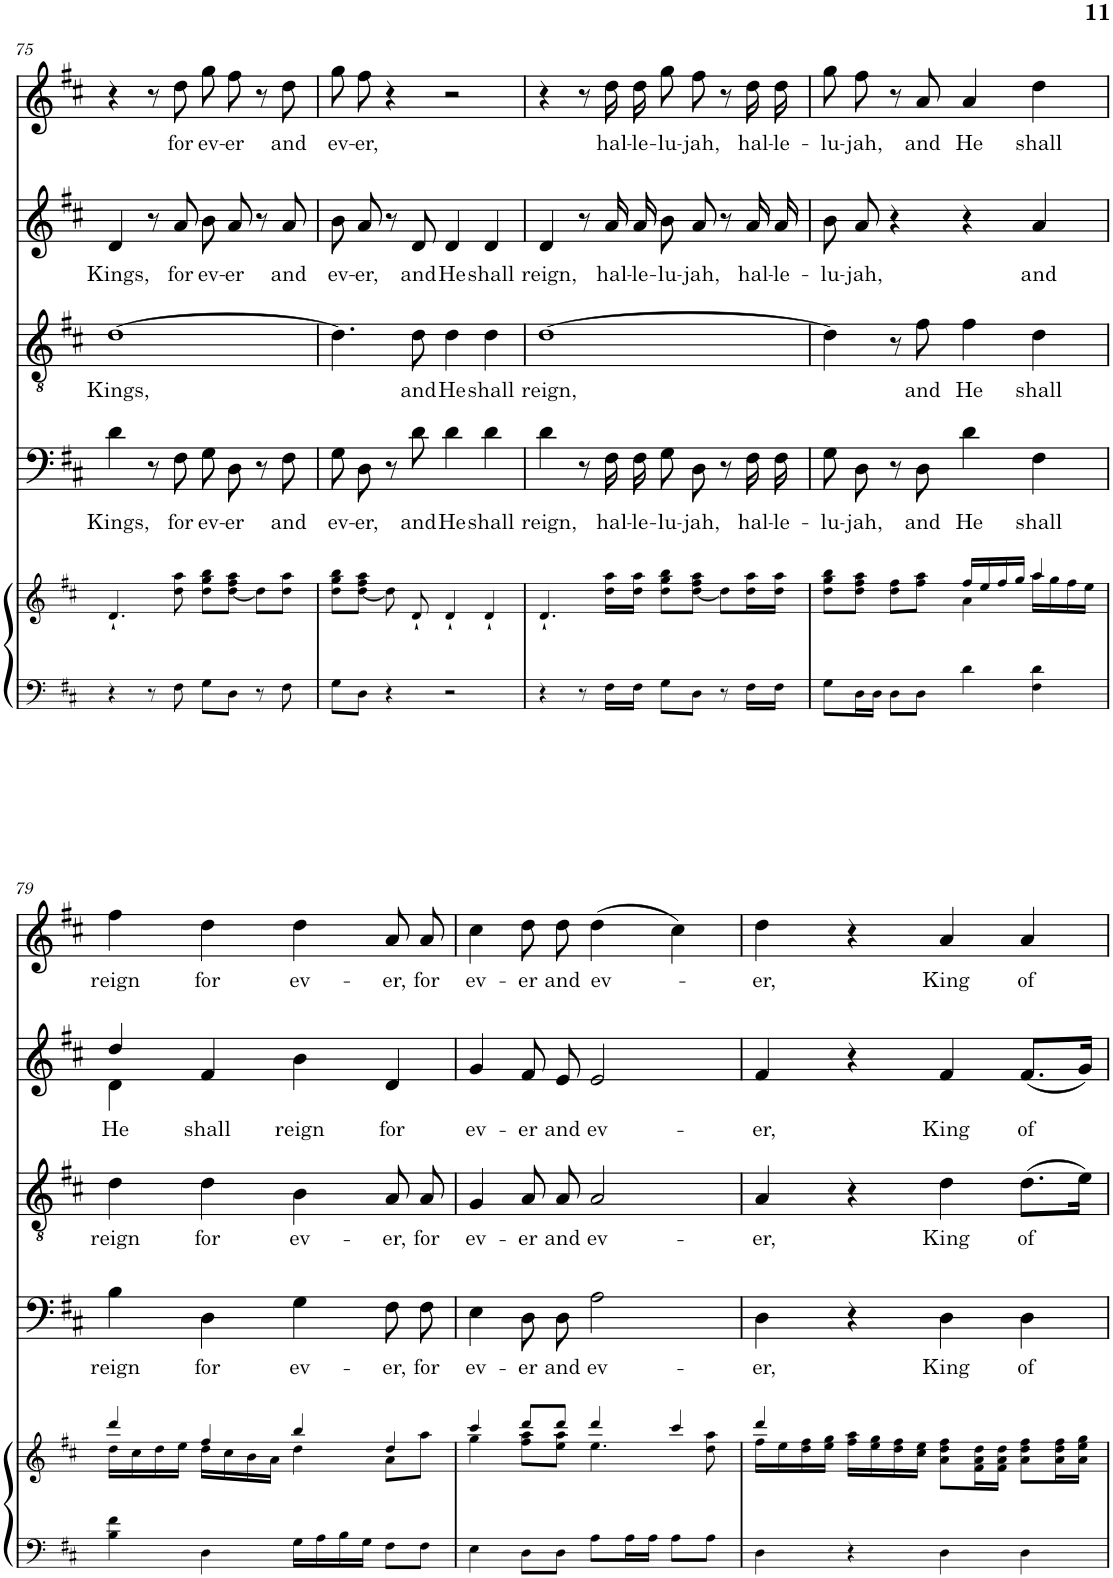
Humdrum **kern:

**kern	**kern	**kern	**text	**kern	**text	**kern	**text	**kern	**text
*part5	*part5	*part4	*part4	*part3	*part3	*part2	*part2	*part1	*part1
*staff6	*staff5	*staff4	*staff4	*staff3	*staff3	*staff2	*staff2	*staff1	*staff1
*I"Track 5	*	*I"Basso	*	*I"Tenore	*	*I"Alto	*	*I"Canto	*
!!LO:PB:g=z
*clefF4	*clefG2	*clefF4	*	*clefGv2	*	*clefG2	*	*clefG2	*
*k[f#c#]	*k[f#c#]	*k[f#c#]	*	*k[f#c#]	*	*k[f#c#]	*	*k[f#c#]	*
*D:	*D:	*D:	*	*D:	*	*D:	*	*D:	*
*M4/4	*M4/4	*M4/4	*	*M4/4	*	*M4/4	*	*M4/4	*
*met(c)	*met(c)	*met(c)	*	*met(c)	*	*met(c)	*	*met(c)	*
=75	=75	=75	=75	=75	=75	=75	=75	=75	=75
!	!	!	!LO:LY:b	!	!LO:LY:b	!	!LO:LY:b	!	!
4r	4.d-`/	4d-\	Kings,	[1d-	Kings,	4d-/	Kings,	4r	.
8r	.	8r	.	.	.	8r	.	8r	.
!	!	!	!LO:LY:b	!	!	!	!LO:LY:b	!	!LO:LY:b
8F\	8dd-\ 8aa-\	8F\	for	.	.	8a-/	for	8dd-\	for
!	!	!	!LO:LY:b	!	!	!	!LO:LY:b	!	!LO:LY:b
8G-\L	8dd-\ 8gg-\ 8bb-\L	8G-\L	ev-	.	.	8b-\	ev-	8gg-\L	ev-
!	!	!	!LO:LY:b	!	!	!	!LO:LY:b	!	!LO:LY:b
8D-\J	[8dd-\ 8ff\ 8aa-\J	8D-\J	-er	.	.	8a-/	-er	8ff\J	-er
8r	8dd-\L]	8r	.	.	.	8r	.	8r	.
!	!	!	!LO:LY:b	!	!	!	!LO:LY:b	!	!LO:LY:b
8F\	8dd-\ 8aa-\J	8F\	and	.	.	8a-/	and	8dd-\	and
=76	=76	=76	=76	=76	=76	=76	=76	=76	=76
!	!	!	!LO:LY:b	!	!	!	!LO:LY:b	!	!LO:LY:b
8G-\L	8dd-\ 8gg-\ 8bb-\L	8G-\L	ev-	4.d-\]	.	8b-\	ev-	8gg-\L	ev-
!	!	!	!LO:LY:b	!	!	!	!LO:LY:b	!	!LO:LY:b
8D-\J	[8dd-\ 8ff\ 8aa-\J	8D-\J	-er,	.	.	8a-/	-er,	8ff\J	-er,
4r	8dd-\]	8r	.	.	.	8r	.	4r	.
!	!	!	!LO:LY:b	!	!LO:LY:b	!	!LO:LY:b	!	!
.	8d-`/	8d-\	and	8d-\	and	8d-/	and	.	.
!	!	!	!LO:LY:b	!	!LO:LY:b	!	!LO:LY:b	!	!
2r	4d-`/	4d-\	He	4d-\	He	4d-/	He	2r	.
!	!	!	!LO:LY:b	!	!LO:LY:b	!	!LO:LY:b	!	!
.	4d-`/	4d-\	shall	4d-\	shall	4d-/	shall	.	.
=77	=77	=77	=77	=77	=77	=77	=77	=77	=77
!	!	!	!LO:LY:b	!	!LO:LY:b	!	!LO:LY:b	!	!
4r	4.d-`/	4d-\	reign,	[1d-	reign,	4d-/	reign,	4r	.
8r	.	8r	.	.	.	8r	.	8r	.
!	!	!	!LO:LY:b	!	!	!	!LO:LY:b	!	!LO:LY:b
16F\LL	16dd-\ 16aa-\LL	16F\LL	hal-	.	.	16a-/	hal-	16dd-\LL	hal-
!	!	!	!LO:LY:b	!	!	!	!LO:LY:b	!	!LO:LY:b
16F\JJ	16dd-\ 16aa-\JJ	16F\JJ	-le-	.	.	16a-/	-le-	16dd-\JJ	-le-
!	!	!	!LO:LY:b	!	!	!	!LO:LY:b	!	!LO:LY:b
8G-\L	8dd-\ 8gg-\ 8bb-\L	8G-\L	-lu-	.	.	8b-\	-lu-	8gg-\L	-lu-
!	!	!	!LO:LY:b	!	!	!	!LO:LY:b	!	!LO:LY:b
8D-\J	[8dd-\ 8ff\ 8aa-\J	8D-\J	-jah,	.	.	8a-/	-jah,	8ff\J	-jah,
8r	8dd-\L]	8r	.	.	.	8r	.	8r	.
!	!	!	!LO:LY:b	!	!	!	!LO:LY:b	!	!LO:LY:b
16F\LL	16dd-\ 16aa-\L	16F\LL	hal-	.	.	16a-/	hal-	16dd-\LL	hal-
!	!	!	!LO:LY:b	!	!	!	!LO:LY:b	!	!LO:LY:b
16F\JJ	16dd-\ 16aa-\JJ	16F\JJ	-le-	.	.	16a-/	-le-	16dd-\JJ	-le-
=78	=78	=78	=78	=78	=78	=78	=78	=78	=78
*	*^	*	*	*	*	*	*	*	*
!	!	!	!	!LO:LY:b	!	!	!	!LO:LY:b	!	!LO:LY:b
8G-\L	8dd-\ 8gg-\ 8bb-\L	2ryy	8G-\L	-lu-	4d-\]	.	8b-\	-lu-	8gg-\L	-lu-
!	!	!	!	!LO:LY:b	!	!	!	!LO:LY:b	!	!LO:LY:b
16D-\L	8dd-\ 8ff\ 8aa-\J	.	8D-\J	-jah,	.	.	8a-/	-jah,	8ff\J	-jah,
16D-\JJ	.	.	.	.	.	.	.	.	.	.
8D-\L	8dd-\ 8ff\L	.	8r	.	8r	.	4r	.	8r	.
!	!	!	!	!LO:LY:b	!	!LO:LY:b	!	!	!	!LO:LY:b
8D-\J	8ff\ 8aa-\J	.	8D-\	and	8f\	and	.	.	8a-/	and
!	!	!	!	!LO:LY:b	!	!LO:LY:b	!	!	!	!LO:LY:b
4d-\	4a-\	16ff/LL	4d-\	He	4f\	He	4r	.	4a-/	He
.	.	16ee-/	.	.	.	.	.	.	.	.
.	.	16ff/	.	.	.	.	.	.	.	.
.	.	16gg-/JJ	.	.	.	.	.	.	.	.
!	!	!	!	!LO:LY:b	!	!LO:LY:b	!	!LO:LY:b	!	!LO:LY:b
4F\ 4d-\	16aa-\LL	4aa-/	4F\	shall	4d-\	shall	4a-/	and	4dd-\	shall
.	16gg-\	.	.	.	.	.	.	.	.	.
.	16ff\	.	.	.	.	.	.	.	.	.
.	16ee-\JJ	.	.	.	.	.	.	.	.	.
!!LO:LB:g=z
=79	=79	=79	=79	=79	=79	=79	=79	=79	=79	=79
!	!	!	!	!LO:LY:b	!	!LO:LY:b	!	!LO:LY:b	!	!LO:LY:b
*	*	*	*	*	*	*	*^	*	*	*
4B-\ 4f\	4ddd-/	16dd-\LL	4B-\	reign	4d-\	reign	4dd-/	4d-\	He	4ff\	reign
.	.	16cc\	.	.	.	.	.	.	.	.	.
.	.	16dd-\	.	.	.	.	.	.	.	.	.
.	.	16ee-\JJ	.	.	.	.	.	.	.	.	.
!	!	!	!	!LO:LY:b	!	!LO:LY:b	!	!	!LO:LY:b	!	!LO:LY:b
4D-\	4ff/	16dd-\LL	4D-\	for	4d-\	for	4f/	4ryy	shall	4dd-\	for
.	.	16cc\	.	.	.	.	.	.	.	.	.
.	.	16b-\	.	.	.	.	.	.	.	.	.
.	.	16a-\JJ	.	.	.	.	.	.	.	.	.
!	!	!	!	!LO:LY:b	!	!LO:LY:b	!	!	!LO:LY:b	!	!LO:LY:b
16G-\LL	4bb-/	4dd-\	4G-\	ev-	4B-\	ev-	4ryy	4b-\	reign	4dd-\	ev-
16A-\	.	.	.	.	.	.	.	.	.	.	.
16B-\	.	.	.	.	.	.	.	.	.	.	.
16G-\JJ	.	.	.	.	.	.	.	.	.	.	.
!	!	!	!	!LO:LY:b	!	!LO:LY:b	!	!	!LO:LY:b	!	!LO:LY:b
8F\L	4dd-/	8a-\L	8F\L	-er,	8A-/	-er,	4d-/	4ryy	for	8a-/L	-er,
!	!	!	!	!LO:LY:b	!	!LO:LY:b	!	!	!	!	!LO:LY:b
8F\J	.	8aa-\J	8F\J	for	8A-/	for	.	.	.	8a-/J	for
*	*	*	*	*	*	*	*v	*v	*	*	*
=80	=80	=80	=80	=80	=80	=80	=80	=80	=80	=80
!	!	!	!	!LO:LY:b	!	!LO:LY:b	!	!LO:LY:b	!	!LO:LY:b
4E-\	4ccc/	4gg-\	4E-\	ev-	4G-/	ev-	4g-/	ev-	4cc\	ev-
!	!	!	!	!LO:LY:b	!	!LO:LY:b	!	!LO:LY:b	!	!LO:LY:b
8D-\L	8ddd-/L	8ff\ 8aa-\L	8D-\L	-er	8A-/	-er	8f/	-er	8dd-\L	-er
!	!	!	!	!LO:LY:b	!	!LO:LY:b	!	!LO:LY:b	!	!LO:LY:b
8D-\J	8ddd-/J	8ee-\ 8aa-\J	8D-\J	and	8A-/	and	8e-/	and	8dd-\J	and
!	!	!	!	!LO:LY:b	!	!LO:LY:b	!	!LO:LY:b	!	!LO:LY:b
8A-\L	4ddd-/	4.ee-\	2A-\	ev-	2A-/	ev-	2e-/	ev-	(>4dd-\	ev-
16A-\L	.	.	.	.	.	.	.	.	.	.
16A-\JJ	.	.	.	.	.	.	.	.	.	.
8A-\L	4ccc/	.	.	.	.	.	.	.	4cc\)	.
8A-\J	.	8dd-\ 8aa-\	.	.	.	.	.	.	.	.
=81	=81	=81	=81	=81	=81	=81	=81	=81	=81	=81
!	!	!	!	!LO:LY:b	!	!LO:LY:b	!	!LO:LY:b	!	!LO:LY:b
4D-\	4ddd-/	16ff\LL	4D-\	-er,	4A-/	-er,	4f/	-er,	4dd-\	er,
.	.	16ee-\	.	.	.	.	.	.	.	.
.	.	16dd-\ 16ff\	.	.	.	.	.	.	.	.
.	.	16ee-\ 16gg-\JJ	.	.	.	.	.	.	.	.
4r	2.ryy	16ff\ 16aa-\LL	4r	.	4r	.	4r	.	4r	.
.	.	16ee-\ 16gg-\	.	.	.	.	.	.	.	.
.	.	16dd-\ 16ff\	.	.	.	.	.	.	.	.
.	.	16cc\ 16ee-\JJ	.	.	.	.	.	.	.	.
!	!	!	!	!LO:LY:b	!	!LO:LY:b	!	!LO:LY:b	!	!LO:LY:b
4D-\	.	8a-\ 8dd-\ 8ff\L	4D-\	King	4d-\	King	4f/	King	4a-/	King
.	.	16f\ 16a-\ 16dd-\L	.	.	.	.	.	.	.	.
.	.	16f\ 16a-\ 16dd-\JJ	.	.	.	.	.	.	.	.
!	!	!	!	!LO:LY:b	!	!LO:LY:b	!	!LO:LY:b	!	!LO:LY:b
4D-\	.	8a-\ 8dd-\ 8ff\L	4D-\	of	(8.d-\L	of	(8.f/L	of	4a-/	of
.	.	16a-\ 16dd-\ 16ff\L	.	.	.	.	.	.	.	.
.	.	16a-\ 16ee-\ 16gg-\JJ	.	.	16e-\Jk)	.	16g-/Jk)	.	.	.
*	*v	*v	*	*	*	*	*	*	*	*
=	=	=	=	=	=	=	=	=	=
*-	*-	*-	*-	*-	*-	*-	*-	*-	*-
